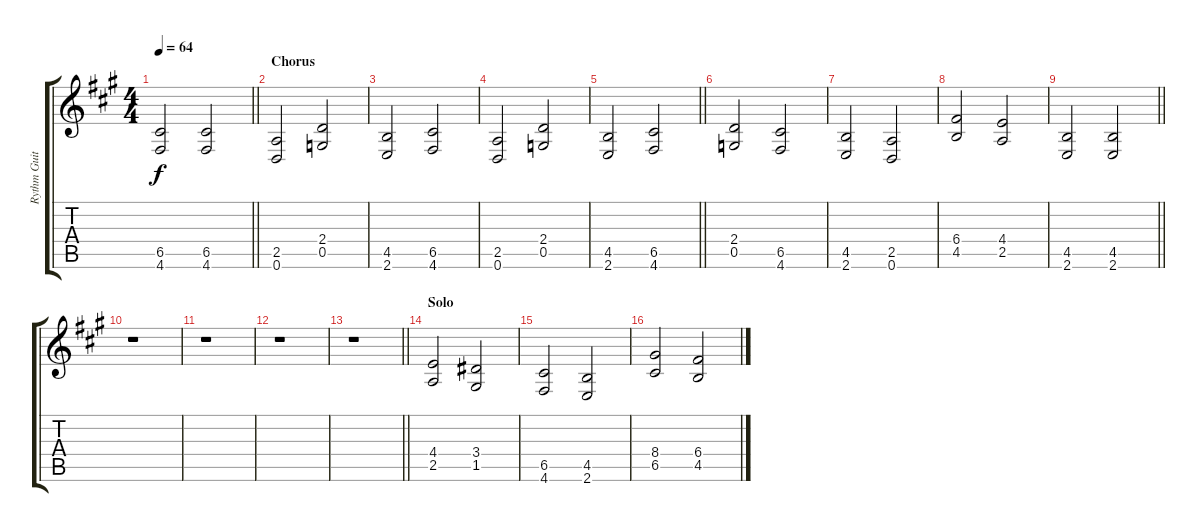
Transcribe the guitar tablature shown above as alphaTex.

\track ("Rythm Guitar" "Rythm Guit") {instrument distortionguitar}
\staff {score tabs}
\tuning (D4 A3 F3 C3 G2 D2) {hide}
\ts (4 4)
\tempo 64
\clef g2
\barLineRight lightlight
\ks a
(6.5 4.6).2{dy f} (6.5 4.6).2 |
\section ("" "Chorus")
(2.5 0.6).2 (2.4 0.5).2 |
(4.5 2.6).2 (6.5 4.6).2 |
(2.5 0.6).2 (2.4 0.5).2 |
\barLineRight lightlight
(4.5 2.6).2 (6.5 4.6).2 |
(2.4 0.5).2 (6.5 4.6).2 |
(4.5 2.6).2 (2.5 0.6).2 |
(6.4 4.5).2 (4.4 2.5).2 |
\barLineRight lightlight
(4.5 2.6).2 (4.5 2.6).2 |
r.1 |
r.1 |
r.1 |
\barLineRight lightlight
r.1 |
\section ("" "Solo")
(4.4 2.5).2 (3.4 1.5).2 |
(6.5 4.6).2 (4.5 2.6).2 |
(8.4 6.5).2 (6.4 4.5).2
